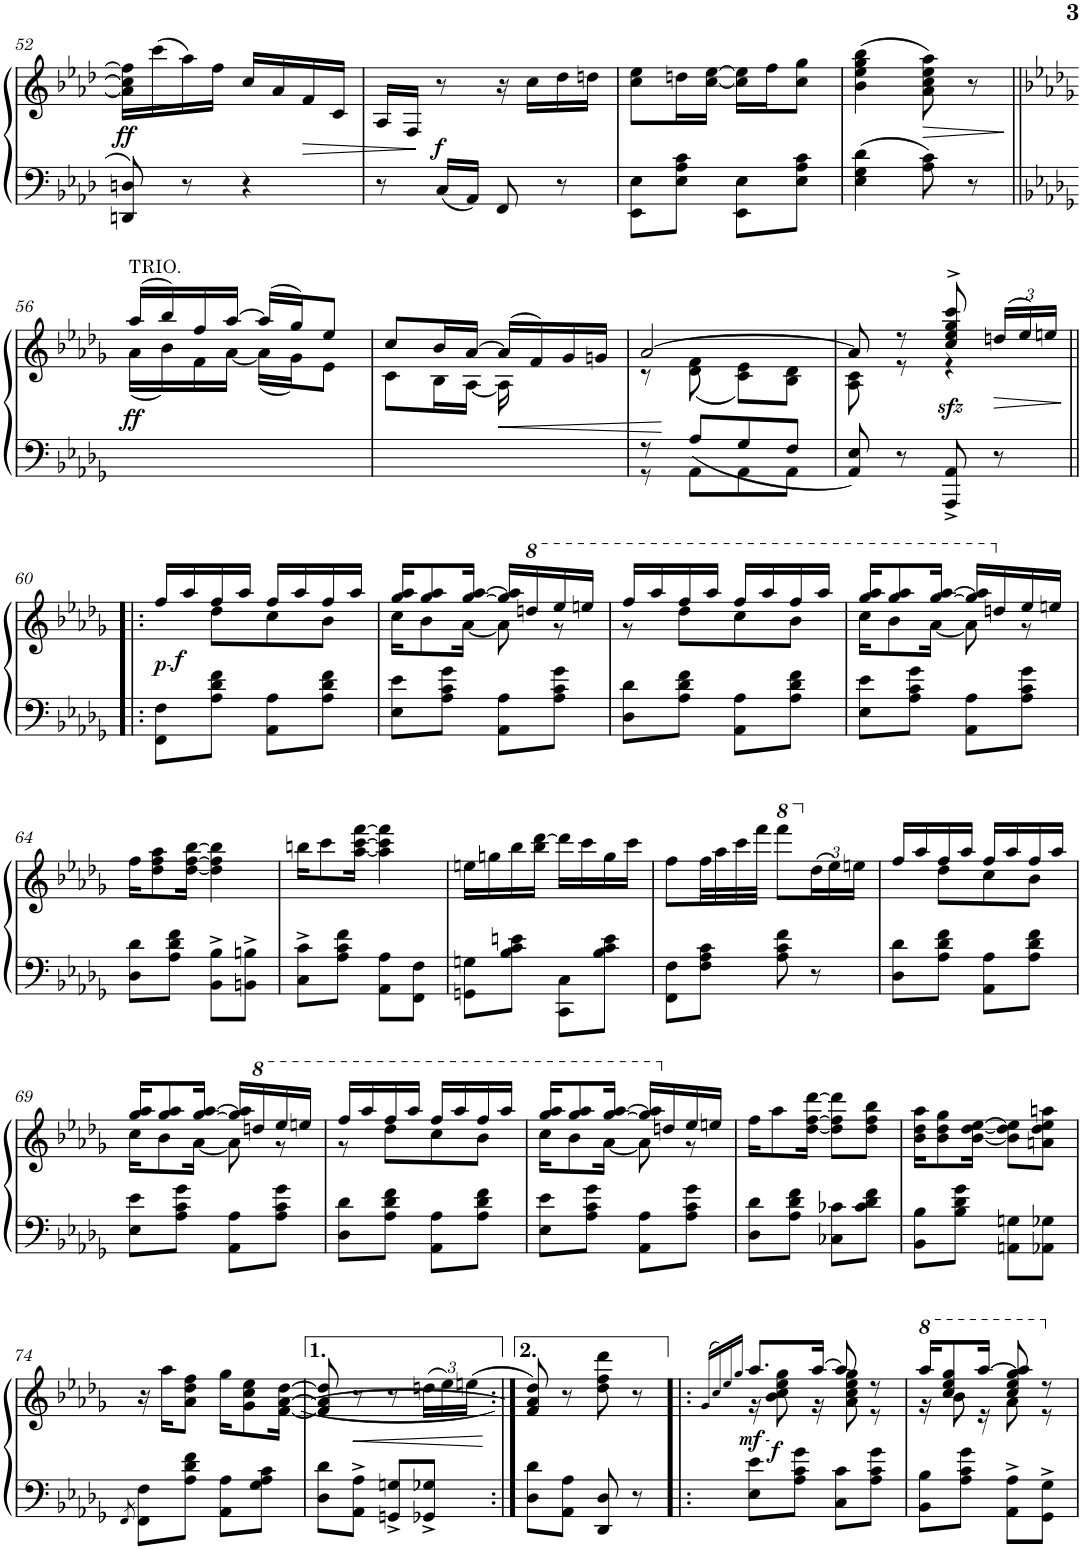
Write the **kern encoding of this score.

**kern	**kern	**dynam
*part1	*part1	*part1
*staff2	*staff1	*staff1/2
*I"Piano	*	*
*I'Pno.	*	*
!!LO:PB:g=z
*clefF4	*clefG2	*
*k[b-e-a-d-]	*k[b-e-a-d-]	*
*M2/4	*M2/4	*
=52	=52	=52
!	!	!LO:DY:b
8DDn/ 8Dn/	16a-\] 16cc\] 16ff\]LL	ff
.	(16ccc\	.
8r	16aa-\)	.
.	16ff\JJ	.
4r	16cc/LL	.
.	16a-/	.
!	!	!LO:HP:b
.	16f/	>
.	16c/JJ	.
=53	=53	=53
8r	16A-/LL	.
.	16F/JJ	.
!	!	!LO:DY:n=1:b
16C/LL	8r	] f
16AA-/JJ	.	.
8FF/	16r	.
.	16cc\LL	.
8r	16dd-\	.
.	16ddn\JJ	.
=54	=54	=54
8EE-\ 8E-\L	8cc\ 8ee-\L	.
8E-\ 8A-\ 8c\J	16ddn\L	.
.	[16cc\ [16ee-\JJ	.
8EE-\ 8E-\L	16cc\] 16ee-\]LL	.
.	16ff\J	.
8E-\ 8A-\ 8c\J	8cc\ 8gg\J	.
=55	=55	=55
4E-\ 4G\ 4d-\	(4b-\ 4ee-\ 4gg\ 4bb-\	.
!	!	!LO:HP:b
8A-\ 8c\	8a-\ 8cc\ 8ee-\ 8aa-\)	>
8r	8r	.
.	.	]
!!LO:LB:g=z
=56||	=56||	=56||
*k[b-e-a-d-g-]	*k[b-e-a-d-g-]	*
*	*^	*
!	!LO:TX:a:t=TRIO.	!	!
!	!	!	!LO:DY:b
2ryy	(16aa-/LL	(16a-\LL	ff
.	16bb-/)	16b-\)	.
.	16ff/	16f\	.
.	[16aa-/JJ	[16a-\JJ	.
.	(16aa-/LL]	(16a-\LL]	.
.	16gg-/J)	16g-\J)	.
.	8ee-/J	8e-\J	.
=57	=57	=57	=57
2ryy	8cc/L	8c\L	.
.	16b-/L	16B-\L	.
.	[16a-/JJ	[16A-\JJ	.
!	!	!	!LO:HP:b
.	(16a-/LL]	16A-\]	<
.	16f/)	8.ryy	.
.	16g-/	.	.
.	16gn/JJ	.	.
=58	=58	=58	=58
*^	*	*	*
8r	8r	[2a-/	8r	.
8A-/L	8AA-\L	.	(8d-\ 8f\	[
8G-/	8AA-\	.	8c\ 8e-\L)	.
8F/J	8AA-\J	.	8B-\ 8d-\J	.
*v	*v	*	*	*
=59	=59	=59	=59
8AA-/ 8E-/	8a-/]	8A-\ 8c\	.
8r	8r	8r	.
!	!	!	!LO:DY:b
8AAA-/^ 8AA-/^	8cc/^ 8ee-/^ 8gg-/^ 8ccc/^	4r	sfz
*	*Xbrackettup	*	*
!	!	!	!LO:HP:b
8r	(24ddn/LL	.	>
.	24ee-/)	.	.
.	24een/JJ	.	.
*	*v	*v	*
.	.	]
!!LO:LB:g=z
=60!|:	=60!|:	=60!|:
*	*^	*
!	!	!	!LO:DY:b
!	!	!	!LO:DY:n=1:b
8FF\ 8F\L	16ff/LL	8ryy	p other-dynamics
!	!	!	!LO:DY:n=2:b
.	16aa-/	.	f
8A-\ 8d-\ 8f\J	16ff/	8dd-\L	.
.	16aa-/JJ	.	.
8AA-\ 8A-\L	16ff/LL	8cc\	.
.	16aa-/	.	.
8A-\ 8d-\ 8f\J	16ff/	8b-\J	.
.	16aa-/JJ	.	.
=61	=61	=61	=61
8E-\ 8e-\L	16gg-/ 16aa-/KL	16cc\KL	.
.	8gg-/ 8aa-/	8b-\	.
8A-\ 8c\ 8g-\J	.	.	.
.	[16gg-/ [16aa-/Jk	[16a-\Jk	.
8AA-\ 8A-\L	16gg-/] 16aa-/]LL	8a-\]	.
*	*8va	*	*
.	16dddn/	.	.
8A-\ 8c\ 8g-\J	16eee-/	8r	.
.	16eeen/JJ	.	.
=62	=62	=62	=62
8D-\ 8d-\L	16fff/LL	8r	.
.	16aaa-/	.	.
8A-\ 8d-\ 8f\J	16fff/	8ddd-\L	.
.	16aaa-/JJ	.	.
8AA-\ 8A-\L	16fff/LL	8ccc\	.
.	16aaa-/	.	.
8A-\ 8d-\ 8f\J	16fff/	8bb-\J	.
.	16aaa-/JJ	.	.
=63	=63	=63	=63
8E-\ 8e-\L	16ggg-/ 16aaa-/KL	16ccc\KL	.
.	8ggg-/ 8aaa-/	8bb-\	.
8A-\ 8c\ 8g-\J	.	.	.
.	[16ggg-/ [16aaa-/Jk	[16aa-\Jk	.
8AA-\ 8A-\L	16ggg-/] 16aaa-/]LL	8aa-\]	.
*	*X8va	*	*
.	16ddn/	.	.
8A-\ 8c\ 8g-\J	16ee-/	8r	.
.	16een/JJ	.	.
*	*v	*v	*
!!LO:LB:g=z
=64	=64	=64
8D-\ 8d-\L	16ff\KL	.
.	8dd-\ 8ff\ 8aa-\	.
8A-\ 8d-\ 8f\J	.	.
.	[16dd-\ [16ff\ [16bb-\Jk	.
8BB-\^ 8B-\^L	4dd-\] 4ff\] 4bb-\]	.
8BBn\^ 8Bn\^J	.	.
=65	=65	=65
8C\^ 8c\^L	16bbn\KL	.
.	8ccc\	.
8A-\ 8c\ 8f\J	.	.
.	[16aa-\ [16ccc\ [16fff\Jk	.
8AA-\ 8A-\L	4aa-\] 4ccc\] 4fff\]	.
8FF\ 8F\J	.	.
=66	=66	=66
8GGn\ 8Gn\L	16een\LL	.
.	16ggn\	.
8B-\ 8c\ 8en\J	16bb-\	.
.	16bb-\ [16ddd-\JJ	.
8CC\ 8C\L	16ddd-\LL]	.
.	16ccc\	.
8B-\ 8c\ 8e\J	16gg\	.
.	16ccc\JJ	.
=67	=67	=67
8FF\ 8F\L	8ff\L	.
8F\ 8A-\ 8c\J	32ff\LL	.
.	32aa-\	.
.	32ccc\	.
.	32fff\JJJ	.
*	*8va	*
8A-\ 8c\ 8f\	8ffff\L	.
*	*X8va	*
8r	(24dd-\L	.
.	24ee-\)	.
.	24een\JJ	.
=68	=68	=68
*	*^	*
8D-\ 8d-\L	16ff/LL	8ryy	.
.	16aa-/	.	.
8A-\ 8d-\ 8f\J	16ff/	8dd-\L	.
.	16aa-/JJ	.	.
8AA-\ 8A-\L	16ff/LL	8cc\	.
.	16aa-/	.	.
8A-\ 8d-\ 8f\J	16ff/	8b-\J	.
.	16aa-/JJ	.	.
!!LO:LB:g=z	!!
=69	=69	=69	=69
8E-\ 8e-\L	16gg-/ 16aa-/KL	16cc\KL	.
.	8gg-/ 8aa-/	8b-\	.
8A-\ 8c\ 8g-\J	.	.	.
.	[16gg-/ [16aa-/Jk	[16a-\Jk	.
8AA-\ 8A-\L	16gg-/] 16aa-/]LL	8a-\]	.
*	*8va	*	*
.	16dddn/	.	.
8A-\ 8c\ 8g-\J	16eee-/	8r	.
.	16eeen/JJ	.	.
=70	=70	=70	=70
8D-\ 8d-\L	16fff/LL	8r	.
.	16aaa-/	.	.
8A-\ 8d-\ 8f\J	16fff/	8ddd-\L	.
.	16aaa-/JJ	.	.
8AA-\ 8A-\L	16fff/LL	8ccc\	.
.	16aaa-/	.	.
8A-\ 8d-\ 8f\J	16fff/	8bb-\J	.
.	16aaa-/JJ	.	.
=71	=71	=71	=71
8E-\ 8e-\L	16ggg-/ 16aaa-/KL	16ccc\KL	.
.	8ggg-/ 8aaa-/	8bb-\	.
8A-\ 8c\ 8g-\J	.	.	.
.	[16ggg-/ [16aaa-/Jk	[16aa-\Jk	.
8AA-\ 8A-\L	16ggg-/] 16aaa-/]LL	8aa-\]	.
*	*X8va	*	*
.	16ddn/	.	.
8A-\ 8c\ 8g-\J	16ee-/	8r	.
.	16een/JJ	.	.
*	*v	*v	*
=72	=72	=72
8D-\ 8d-\L	16ff\KL	.
.	8aa-\	.
8A-\ 8d-\ 8f\J	.	.
.	[16dd-\ [16ff\ [16ddd-\Jk	.
8C-X\ 8c-X\L	8dd-\] 8ff\] 8ddd-\]L	.
8c-\ 8d-\ 8f\J	8dd-\ 8ff\ 8bb-\J	.
=73	=73	=73
8BB-\ 8B-\L	16b-\ 16dd-\ 16aa-\KL	.
.	8b-\ 8dd-\ 8gg-\	.
8B-\ 8d-\ 8g-\J	.	.
.	[16b-\ [16dd-\ [16ee-\Jk	.
8AAn\ 8Gn\L	8b-\] 8dd-\] 8ee-\]L	.
8AA-X\ 8G-X\J	8an\ 8dd-\ 8ee-\ 8aan\J	.
!!LO:LB:g=z
=74	=74	=74
8qFF/	.	.
8FF\ 8F\L	16r	.
.	16aa-\KL	.
8A-\ 8d-\ 8f\J	8a-\ 8dd-\ 8ff\J	.
8AA-\ 8A-\L	16gg-\KL	.
.	8g-\ 8cc\ 8ee-\	.
8G-\ 8A-\ 8c\J	.	.
.	[16f\ [16a-\ [16dd-\Jk	.
=75	=75	=75
8D-\ 8d-\L	8f/_ 8a-/_ 8dd-/]	.
!	!	!LO:HP:b
8AA-\^ 8A-\^J	8r	<
8GGn/^ 8Gn/^L	8r	.
8GG-X/^ 8G-X/^J	(24ddn\LL	.
.	24ee-\)	.
.	(24een\JJ	.
.	.	[
=76:|!	=76:|!	=76:|!
8D-\ 8d-\L	8f/] 8a-/] 8dd-/)	.
8AA-\ 8A-\J	8r	.
8DD-/ 8D-/	8dd-\ 8ff\ 8ddd-\	.
8r	8r	.
=77!|:	=77!|:	=77!|:
.	(16qg-/LL	.
.	16qcc/)	.
.	16qee-/	.
.	16qgg-/JJ	.
*	*^	*
!	!	!	!LO:DY:b
!	!	!	!LO:DY:n=1:b
8E-\ 8e-\L	8.aa-/L	16r	mf other-dynamics
!	!	!	!LO:DY:n=2:b
.	.	8b-\ 8cc\ 8ee-\ 8gg-\	f
8A-\ 8c\ 8g-\J	.	.	.
.	[16aa-/Jk	16r	.
8C\ 8c\L	8aa-/]	8a-\ 8cc\ 8ee-\ 8gg-\	.
8A-\ 8c\ 8g-\J	8r	8r	.
=78	=78	=78	=78
*	*8va	*	*
8BB-\ 8B-\L	16aaa-/KL	16r	.
.	8ccc/ 8eee-/ 8ggg-/	8bb-\	.
8A-\ 8c\ 8g-\J	.	.	.
.	[16aaa-/Jk	16r	.
8AA-\^ 8A-\^L	8ccc/ 8eee-/ 8ggg-/ 8aaa-/]	8aa-\	.
*	*X8va	*	*
8GG-\^ 8G-\^J	8r	8r	.
*	*v	*v	*
=	=	=
*-	*-	*-
